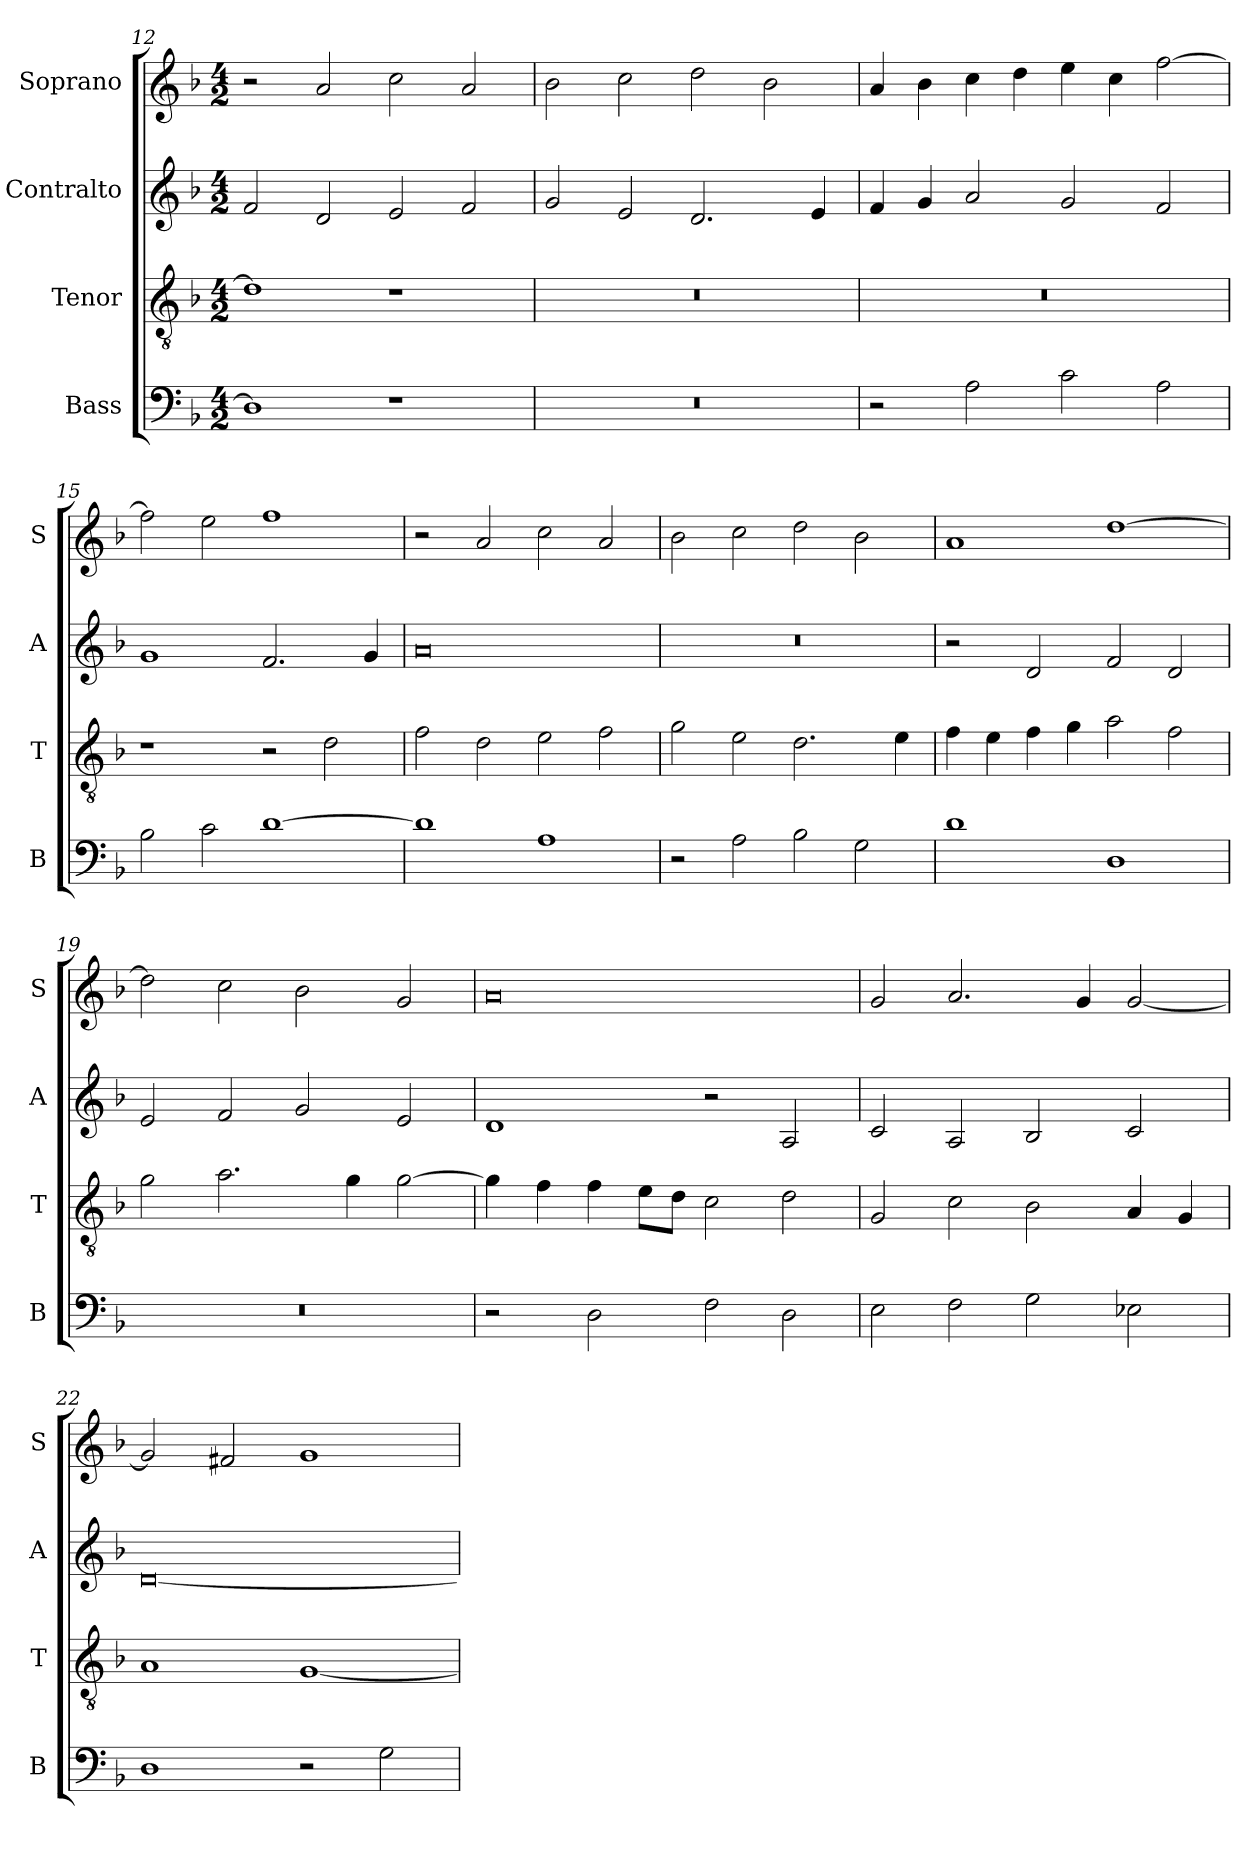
**kern	**kern	**kern	**kern
*part4	*part3	*part2	*part1
*staff4	*staff3	*staff2	*staff1
*I"Bass	*I"Tenor	*I"Contralto	*I"Soprano
*I'B	*I'T	*I'A	*I'S
*clefF4	*clefGv2	*clefG2	*clefG2
*k[b-]	*k[b-]	*k[b-]	*k[b-]
*G:dor	*G:dor	*G:dor	*G:dor
*M4/2	*M4/2	*M4/2	*M4/2
=12	=12	=12	=12
1D]	1d]	2f	2r
.	.	2d	2a
1r	1r	2e	2cc
.	.	2f	2a
=13	=13	=13	=13
0r	0r	2g	2b-
.	.	2e	2cc
.	.	2.d	2dd
.	.	.	2b-
.	.	4e	.
=14	=14	=14	=14
2r	0r	4f	4a
.	.	4g	4b-
2A	.	2a	4cc
.	.	.	4dd
2c	.	2g	4ee
.	.	.	4cc
2A	.	2f	[2ff
=15	=15	=15	=15
2B-	1r	1g	2ff]
2c	.	.	2ee
[1d	2r	2.f	1ff
.	2d	.	.
.	.	4g	.
=16	=16	=16	=16
1d]	2f	0a	2r
.	2d	.	2a
1A	2e	.	2cc
.	2f	.	2a
=17	=17	=17	=17
2r	2g	0r	2b-
2A	2e	.	2cc
2B-	2.d	.	2dd
2G	.	.	2b-
.	4e	.	.
=18	=18	=18	=18
1d	4f	2r	1a
.	4e	.	.
.	4f	2d	.
.	4g	.	.
1D	2a	2f	[1dd
.	2f	2d	.
=19	=19	=19	=19
0r	2g	2e	2dd]
.	2.a	2f	2cc
.	.	2g	2b-
.	4g	.	.
.	[2g	2e	2g
=20	=20	=20	=20
2r	4g]	1d	0a
.	4f	.	.
2D	4f	.	.
.	8e\L	.	.
.	8d\J	.	.
2F	2c	2r	.
2D	2d	2A	.
=21	=21	=21	=21
2E	2G	2c	2g
2F	2c	2A	2.a
2G	2B-	2B-	.
.	.	.	4g
2E-X	4A	2c	[2g
.	4G	.	.
=22	=22	=22	=22
1D	1A	[0d	2g]
.	.	.	2f#X
2r	[1G	.	1g
2G	.	.	.
=	=	=	=
*-	*-	*-	*-
